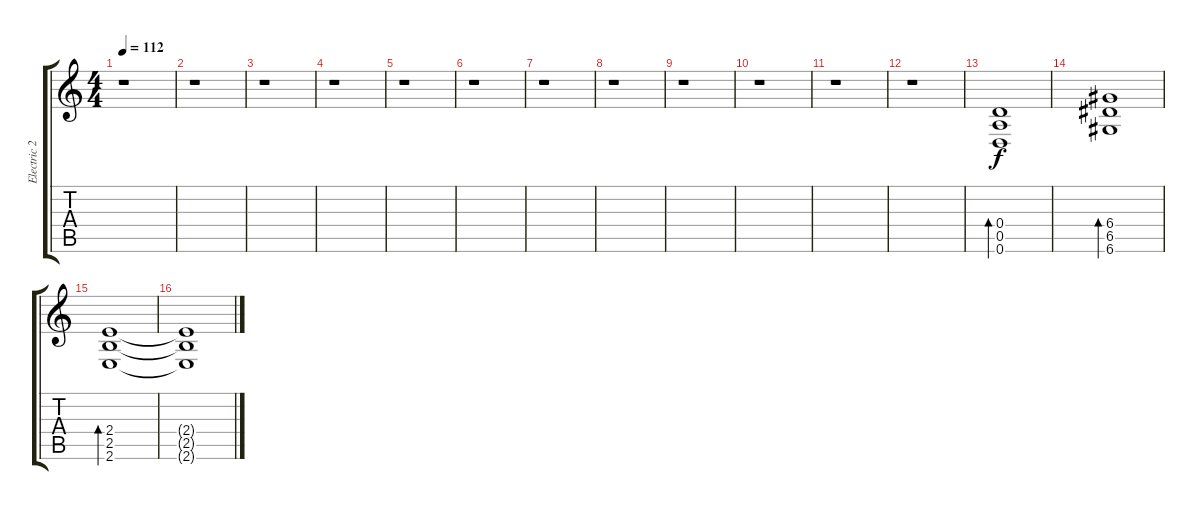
\track ("Electric 2" "Electric 2") {instrument distortionguitar}
\staff {score tabs}
\tuning (E4 B3 G3 D3 A2 D2) {hide}
\ts (4 4)
\tempo 112
\clef g2
\ks c
r.1{dy f} |
r.1 |
r.1 |
r.1 |
r.1 |
r.1 |
r.1 |
r.1 |
r.1 |
r.1 |
r.1 |
r.1 |
(0.4 0.5 0.6).1{bd 60} |
(6.4 6.5 6.6).1{bd 60} |
(2.4 2.5 2.6).1{bd 60} |
(2.4{t} 2.5{t} 2.6{t}).1
